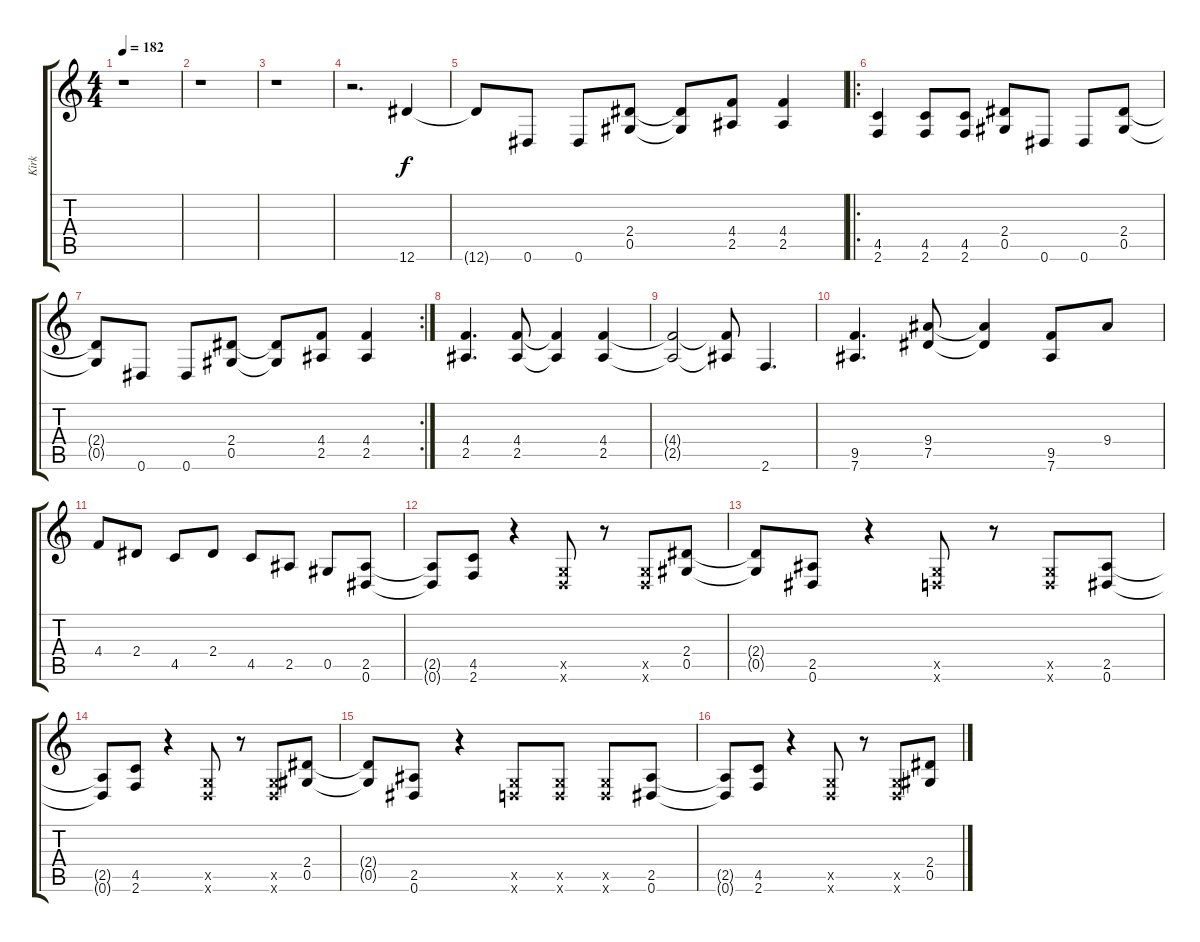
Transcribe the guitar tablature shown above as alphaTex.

\track ("Kirk" "Kirk") {instrument distortionguitar}
\staff {score tabs}
\tuning (Eb4 Bb3 Gb3 Db3 Ab2 Eb2) {hide}
\ts (4 4)
\tempo 182
\clef g2
\ks c
r.1{dy f instrument distortionguitar} |
r.1 |
r.1 |
r.2{d} 12.6.4 |
12.6{t}.8 0.6.8 0.6.8 (2.4 0.5).8 (2.4{t} 0.5{t}).8 (4.4 2.5).8 (4.4 2.5).4 |
\ro
(4.5 2.6).4 (4.5 2.6).8 (4.5 2.6).8 (2.4 0.5).8 0.6.8 0.6.8 (2.4 0.5).8 |
\rc 2
(2.4{t} 0.5{t}).8 0.6.8 0.6.8 (2.4 0.5).8 (2.4{t} 0.5{t}).8 (4.4 2.5).8 (4.4 2.5).4 |
(4.4 2.5).4{d} (4.4 2.5).8 (4.4{t} 2.5{t}).4 (4.4 2.5).4 |
(4.4{t} 2.5{t}).2 (4.4{t} 2.5{t}).8 2.6.4{d} |
(9.5 7.6).4{d} (9.4 7.5).8 (9.4{t} 7.5{t}).4 (9.5 7.6).8 9.4.8 |
4.4.8 2.4.8 4.5.8 2.4.8 4.5.8 2.5.8 0.5.8 (2.5 0.6).8 |
(2.5{t} 0.6{t}).8 (4.5 2.6).8 r.4 (-1.5{x} -1.6{x}).8 r.8 (-1.5{x} -1.6{x}).8 (2.4 0.5).8 |
(2.4{t} 0.5{t}).8 (2.5 0.6).8 r.4 (-1.5{x} -1.6{x}).8 r.8 (-1.5{x} -1.6{x}).8 (2.5 0.6).8 |
(2.5{t} 0.6{t}).8 (4.5 2.6).8 r.4 (-1.5{x} -1.6{x}).8 r.8 (-1.5{x} -1.6{x}).8 (2.4 0.5).8 |
(2.4{t} 0.5{t}).8 (2.5 0.6).8 r.4 (-1.5{x} -1.6{x}).8 (-1.5{x} -1.6{x}).8 (-1.5{x} -1.6{x}).8 (2.5 0.6).8 |
(2.5{t} 0.6{t}).8 (4.5 2.6).8 r.4 (-1.5{x} -1.6{x}).8 r.8 (-1.5{x} -1.6{x}).8 (2.4 0.5).8
